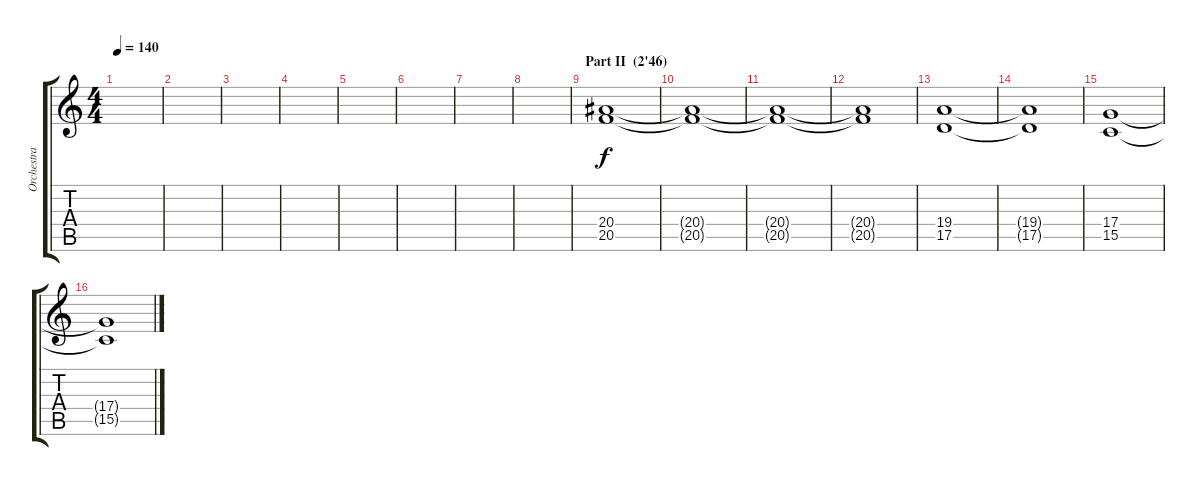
\track ("Orchestra - Choirs" "Orchestra ") {instrument choiraahs}
\staff {score tabs}
\tuning (E4 B3 G3 D3 A2 E2) {hide}
\ts (4 4)
\tempo 140
\clef g2
\ks c
|
|
|
|
|
|
|
|
\section ("" "Part II  (2'46)")
(20.4 20.5).1{volume 5} |
(20.4{t} 20.5{t}).1 |
(20.4{t} 20.5{t}).1 |
(20.4{t} 20.5{t}).1 |
(19.4 17.5).1 |
(19.4{t} 17.5{t}).1 |
(17.4 15.5).1 |
(17.4{t} 15.5{t}).1
